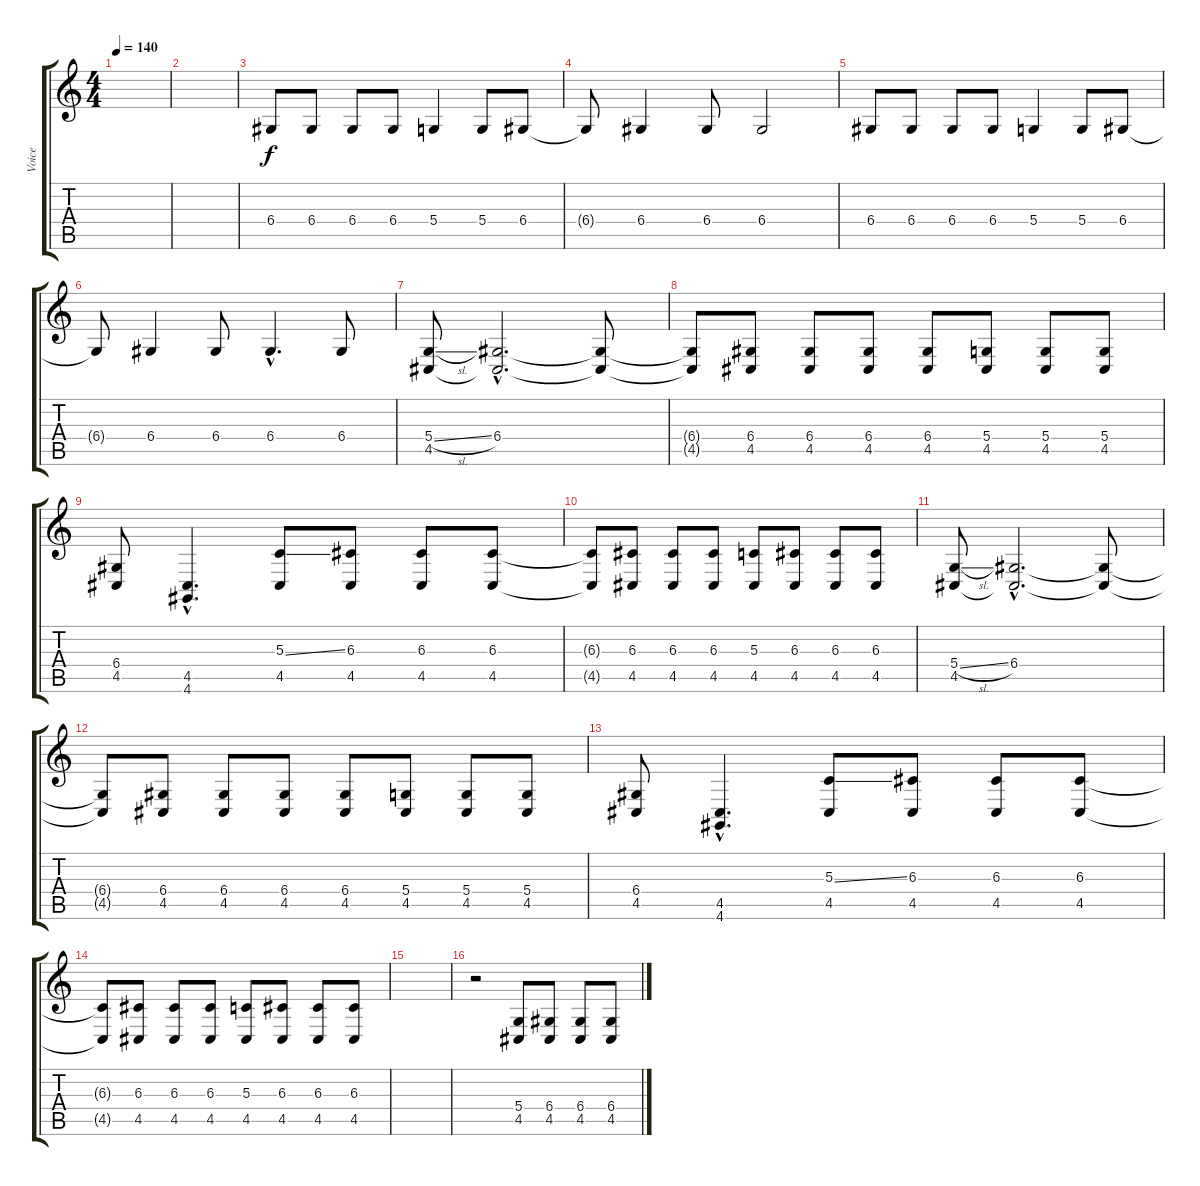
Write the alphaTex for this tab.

\track ("Voice" "Voice") {instrument tenorsax}
\staff {score tabs}
\tuning (E4 B3 G3 D3 A2 E2) {hide}
\ts (4 4)
\tempo 140
\clef g2
\ks c
|
|
6.4.8 6.4.8 6.4.8 6.4.8 5.4.4 5.4.8 6.4.8 |
6.4{t}.8 6.4.4 6.4.8 6.4.2 |
6.4.8 6.4.8 6.4.8 6.4.8 5.4.4 5.4.8 6.4.8 |
6.4{t}.8 6.4.4 6.4.8 6.4{hac}.4{d} 6.4.8 |
(5.4{sl} 4.5).8 (6.4{hac} 4.5{hac t}).2{d} (6.4{t} 4.5{t}).8 |
(6.4{t} 4.5{t}).8 (6.4 4.5).8 (6.4 4.5).8 (6.4 4.5).8 (6.4 4.5).8 (5.4 4.5).8 (5.4 4.5).8 (5.4 4.5).8 |
(6.4 4.5).8 (4.5{hac} 4.6{hac}).4{d} (5.3{ss} 4.5).8 (6.3 4.5).8 (6.3 4.5).8 (6.3 4.5).8 |
(6.3{t} 4.5{t}).8 (6.3 4.5).8 (6.3 4.5).8 (6.3 4.5).8 (5.3 4.5).8 (6.3 4.5).8 (6.3 4.5).8 (6.3 4.5).8 |
(5.4{sl} 4.5).8 (6.4{hac} 4.5{hac t}).2{d} (6.4{t} 4.5{t}).8 |
(6.4{t} 4.5{t}).8 (6.4 4.5).8 (6.4 4.5).8 (6.4 4.5).8 (6.4 4.5).8 (5.4 4.5).8 (5.4 4.5).8 (5.4 4.5).8 |
(6.4 4.5).8 (4.5{hac} 4.6{hac}).4{d} (5.3{ss} 4.5).8 (6.3 4.5).8 (6.3 4.5).8 (6.3 4.5).8 |
(6.3{t} 4.5{t}).8 (6.3 4.5).8 (6.3 4.5).8 (6.3 4.5).8 (5.3 4.5).8 (6.3 4.5).8 (6.3 4.5).8 (6.3 4.5).8 |
|
r.2 (5.4 4.5).8 (6.4 4.5).8 (6.4 4.5).8 (6.4 4.5).8
